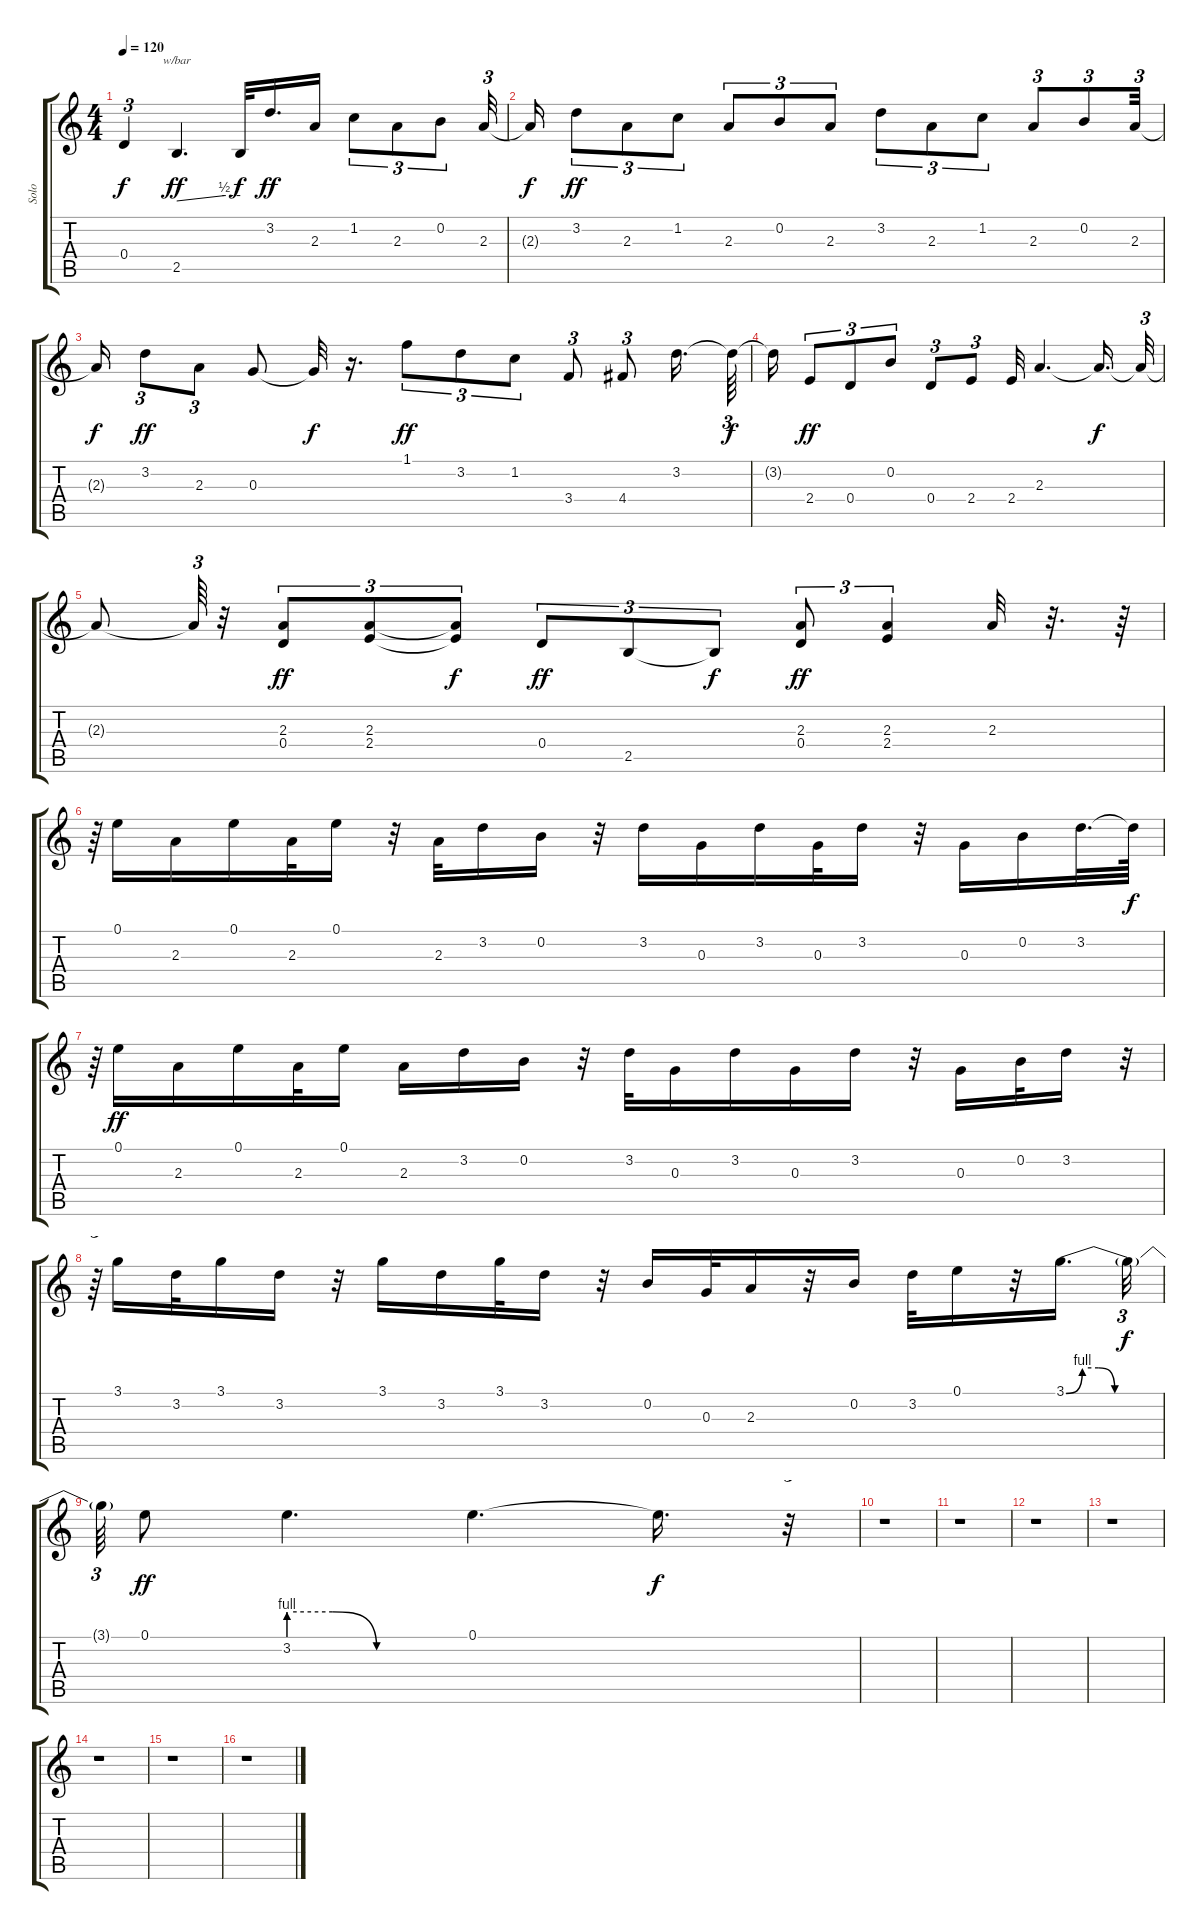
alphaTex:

\track ("Solo" "Solo") {instrument overdrivenguitar}
\staff {score tabs}
\tuning (E4 B3 G3 D3 A2 D2) {hide}
\ts (4 4)
\tempo 120
\clef g2
\ks c
0.4{t}.4{tu (3 2) dy f} 2.5.4{d tbe (custom default 0 0 45 2 60 2) dy ff} 2.5{t}.32{dy f} 3.2.16{d dy ff} 2.3.16 1.2.8{tu (3 2)} 2.3.8{tu (3 2)} 0.2.8{tu (3 2)} 2.3.32{tu (3 2)} |
2.3{t}.16{dy f} 3.2.8{tu (3 2) dy ff} 2.3.8{tu (3 2)} 1.2.8{tu (3 2)} 2.3.8{tu (3 2)} 0.2.8{tu (3 2)} 2.3.8{tu (3 2)} 3.2.8{tu (3 2)} 2.3.8{tu (3 2)} 1.2.8{tu (3 2)} 2.3.8{tu (3 2)} 0.2.8{tu (3 2)} 2.3.32{tu (3 2)} |
2.3{t}.16{dy f} 3.2.8{tu (3 2) dy ff} 2.3.8{tu (3 2)} 0.3.8 0.3{t}.32{dy f} r.16{d} 1.1.8{tu (3 2) dy ff} 3.2.8{tu (3 2)} 1.2.8{tu (3 2)} 3.4.8{tu (3 2)} 4.4.8{tu (3 2)} 3.2.16{d} 3.2{t}.64{tu (3 2) dy f} |
3.2{t}.16 2.4.8{tu (3 2) dy ff} 0.4.8{tu (3 2)} 0.2.8{tu (3 2)} 0.4.8{tu (3 2)} 2.4.8{tu (3 2)} 2.4.32 2.3.4{d} 2.3{t}.16{d dy f} 2.3{t}.32{tu (3 2)} |
2.3{t}.8 2.3{t}.64{tu (3 2)} r.32 (2.3 0.4).8{tu (3 2) dy ff} (2.3 2.4).8{tu (3 2)} (2.3{t} 2.4{t}).8{tu (3 2) dy f} 0.4.8{tu (3 2) dy ff} 2.5.8{tu (3 2)} 2.5{t}.8{tu (3 2) dy f} (2.3 0.4).8{tu (3 2) dy ff} (2.3 2.4).4{tu (3 2)} 2.3.32 r.32{d} r.64 |
r.64{tu (3 2)} 0.1.16 2.3.16 0.1.16 2.3.32 0.1.16 r.32 2.3.32 3.2.16 0.2.16 r.32 3.2.16 0.3.16 3.2.16 0.3.32 3.2.16 r.32 0.3.16 0.2.16 3.2.32{d} 3.2{t}.64{dy f} |
r.64{tu (3 2)} 0.1.16{dy ff} 2.3.16 0.1.16 2.3.32 0.1.16 2.3.16 3.2.16 0.2.16 r.32 3.2.32 0.3.16 3.2.16 0.3.16 3.2.16 r.32 0.3.16 0.2.32 3.2.16 r.32{tu (3 2)} |
r.64{tu (3 2)} 3.1.16 3.2.32 3.1.16 3.2.16 r.32 3.1.16 3.2.16 3.1.32 3.2.16 r.32 0.2.16 0.3.32 2.3.16 r.32 0.2.16 3.2.32 0.1.16 r.32 3.1{be (custom 0 0 10 4 20 4 30 0 60 0)}.16{d} 3.1{t}.32{tu (3 2) dy f} |
3.1{t}.64{tu (3 2)} 0.1.8{dy ff} 3.2{be (custom 0 4 15 4 30 0 60 0)}.4{d} 0.1.4{d} 0.1{t}.16{d dy f} r.32{tu (3 2)} |
r.1 |
r.1 |
r.1 |
r.1 |
r.1 |
r.1 |
r.1
